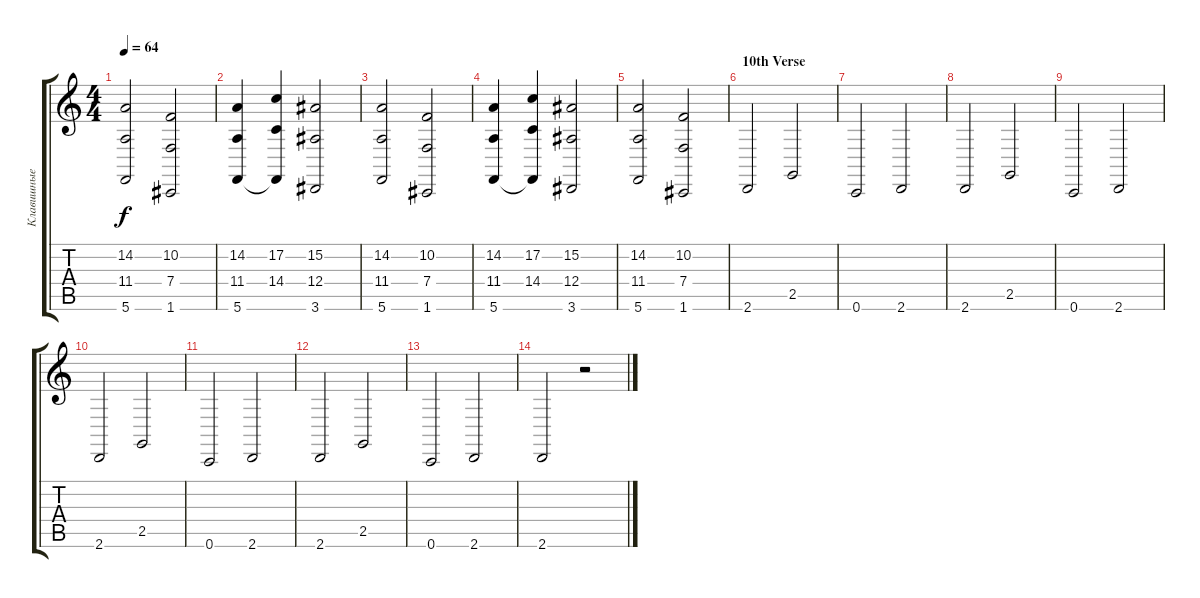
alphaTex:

\track ("Клавишные" "Клавишные") {instrument pad2warm}
\staff {score tabs}
\tuning (C4 G3 Eb3 Bb2 F2 C2) {hide}
\ts (4 4)
\tempo 64
\clef g2
\ks c
(14.2 11.4 5.6).2{dy f} (10.2 7.4 1.6).2 |
(14.2 11.4 5.6).4{volume 11 instrument pad5bowed} (17.2 14.4 5.6{t}).4 (15.2 12.4 3.6).2 |
(14.2 11.4 5.6).2 (10.2 7.4 1.6).2 |
(14.2 11.4 5.6).4 (17.2 14.4 5.6{t}).4 (15.2 12.4 3.6).2 |
(14.2 11.4 5.6).2 (10.2 7.4 1.6).2 |
\section ("" "10th Verse")
2.6.2{volume 14 instrument pad2warm} 2.5.2 |
0.6.2 2.6.2 |
2.6.2 2.5.2 |
0.6.2 2.6.2 |
2.6.2 2.5.2 |
0.6.2 2.6.2 |
2.6.2 2.5.2 |
0.6.2 2.6.2 |
2.6.2 r.2
